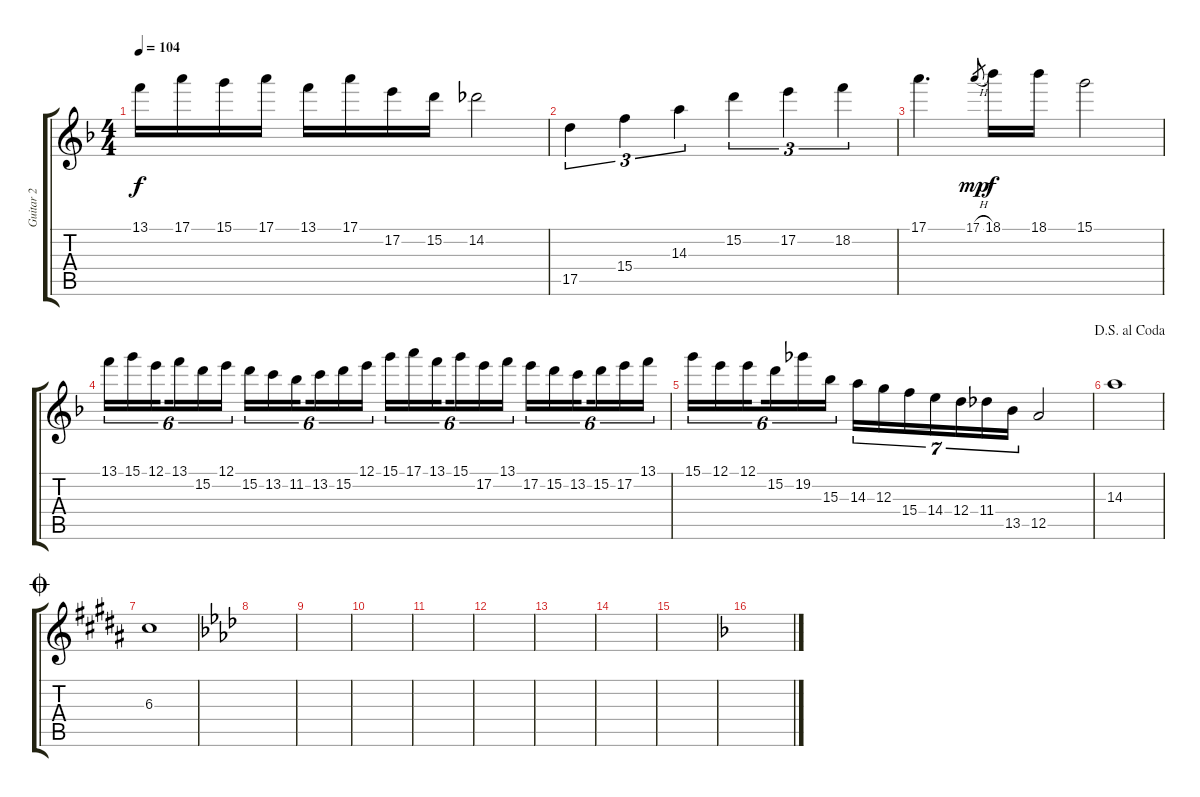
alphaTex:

\track ("Guitar 2" "Guitar 2") {instrument overdrivenguitar}
\staff {score tabs}
\tuning (E4 B3 G3 D3 A2 E2) {hide}
\ts (4 4)
\tempo 104
\clef g2
\ks f
13.1.16{dy f} 17.1.16 15.1.16 17.1.16 13.1.16 17.1.16 17.2.16 15.2.16 14.2.2 |
17.5.4{tu (3 2)} 15.4.4{tu (3 2)} 14.3.4{tu (3 2)} 15.2.4{tu (3 2)} 17.2.4{tu (3 2)} 18.2.4{tu (3 2)} |
17.1.4{d} 17.1{h}.8{gr dy mp} 18.1.16{dy f} 18.1.16 15.1.2 |
13.1.16{tu (6 4)} 15.1.16{tu (6 4)} 12.1.16{tu (6 4) beam splitsecondary} 13.1.16{tu (6 4)} 15.2.16{tu (6 4)} 12.1.16{tu (6 4)} 15.2.16{tu (6 4)} 13.2.16{tu (6 4)} 11.2.16{tu (6 4) beam splitsecondary} 13.2.16{tu (6 4)} 15.2.16{tu (6 4)} 12.1.16{tu (6 4)} 15.1.16{tu (6 4)} 17.1.16{tu (6 4)} 13.1.16{tu (6 4) beam splitsecondary} 15.1.16{tu (6 4)} 17.2.16{tu (6 4)} 13.1.16{tu (6 4)} 17.2.16{tu (6 4)} 15.2.16{tu (6 4)} 13.2.16{tu (6 4) beam splitsecondary} 15.2.16{tu (6 4)} 17.2.16{tu (6 4)} 13.1.16{tu (6 4)} |
15.1.16{tu (6 4)} 12.1.16{tu (6 4)} 12.1.16{tu (6 4) beam splitsecondary} 15.2.16{tu (6 4)} 19.2.16{tu (6 4)} 15.3.16{tu (6 4)} 14.3.16{tu (7 4)} 12.3.16{tu (7 4)} 15.4.16{tu (7 4)} 14.4.16{tu (7 4)} 12.4.16{tu (7 4)} 11.4.16{tu (7 4)} 13.5.16{tu (7 4)} 12.5.2 |
\jump dalsegnoalcoda
14.3.1 |
\jump coda
\ks b
6.3.1 |
\ks ab
|
|
|
|
|
|
|
|
\ks f
